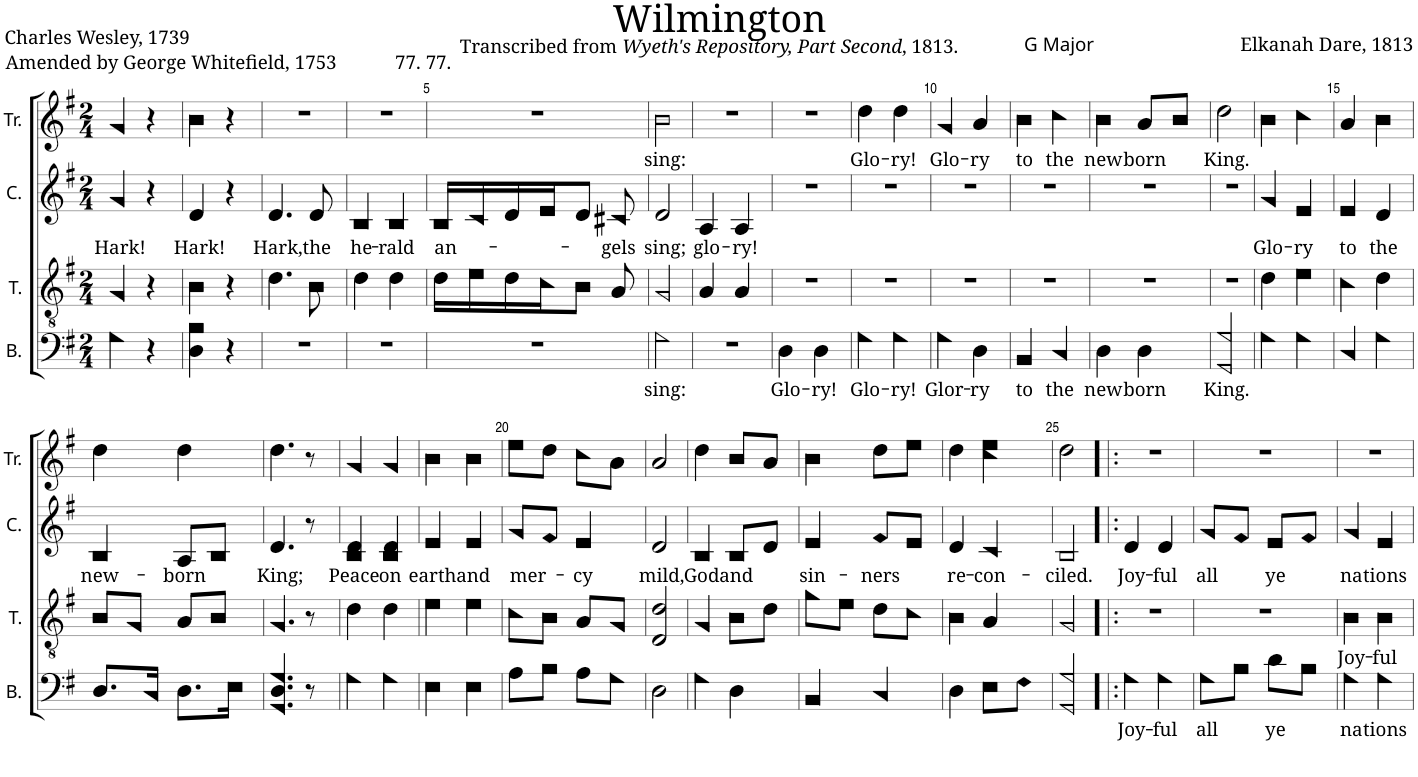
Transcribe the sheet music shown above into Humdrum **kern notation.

**kern	**text	**kern	**text	**kern	**text	**kern	**text
*part4	*part4	*part3	*part3	*part2	*part2	*part1	*part1
*staff4	*staff4	*staff3	*staff3	*staff2	*staff2	*staff1	*staff1
*I"B.	*	*I"T.	*	*I"C.	*	*I"Tr.	*
*I'B.	*	*I'T.	*	*I'C.	*	*I'Tr.	*
*clefF4	*	*clefGv2	*	*clefG2	*	*clefG2	*
*k[f#]	*	*k[f#]	*	*k[f#]	*	*k[f#]	*
*M2/4	*	*M2/4	*	*M2/4	*	*M2/4	*
=1	=1	=1	=1	=1	=1	=1	=1
!	!	!	!	!	!LO:LY:b	!	!
4G!\	.	4G!/	.	4g!/	Hark!	4g!/	.
4r	.	4r	.	4r	.	4r	.
=2	=2	=2	=2	=2	=2	=2	=2
!	!	!	!	!	!LO:LY:b	!	!
4D!\ 4B!\	.	4B!\	.	4d!/	Hark!	4b!\	.
4r	.	4r	.	4r	.	4r	.
=3	=3	=3	=3	=3	=3	=3	=3
!	!	!	!	!	!LO:LY:b	!	!
2r	.	4.d!\	.	4.d!/	Hark,	2r	.
!	!	!	!	!	!LO:LY:b	!	!
.	.	8B!\	.	8d!/	the	.	.
=4	=4	=4	=4	=4	=4	=4	=4
!	!	!	!	!	!LO:LY:b	!	!
2r	.	4d!\	.	4B!/	he-	2r	.
!	!	!	!	!	!LO:LY:b	!	!
.	.	4d!\	.	4B!/	-rald	.	.
=5	=5	=5	=5	=5	=5	=5	=5
!	!	!	!	!	!LO:LY:b	!	!
2r	.	16d!\LL	.	16B!/LL	an-	2r	.
.	.	16e!\	.	16c!/	.	.	.
.	.	16d!\	.	16d!/	.	.	.
.	.	16c!\J	.	16e!/J	.	.	.
.	.	8B!\J	.	8d!/J	.	.	.
!	!	!	!	!	!LO:LY:b	!	!
.	.	8A!/	.	8c#X!/	-gels	.	.
=6	=6	=6	=6	=6	=6	=6	=6
!	!LO:LY:b	!	!	!	!LO:LY:b	!	!LO:LY:b
2G!\	sing:	2G!/	.	2d!/	sing;	2b!\	sing:
=7	=7	=7	=7	=7	=7	=7	=7
!	!	!	!	!	!LO:LY:b	!	!
2r	.	4A!/	.	4A!/	glo-	2r	.
!	!	!	!	!	!LO:LY:b	!	!
.	.	4A!/	.	4A!/	-ry!	.	.
=8	=8	=8	=8	=8	=8	=8	=8
!	!LO:LY:b	!	!	!	!	!	!
4D!\	Glo-	2r	.	2r	.	2r	.
!	!LO:LY:b	!	!	!	!	!	!
4D!\	-ry!	.	.	.	.	.	.
=9	=9	=9	=9	=9	=9	=9	=9
!	!LO:LY:b	!	!	!	!	!	!LO:LY:b
4G!\	Glo-	2r	.	2r	.	4dd!\	Glo-
!	!LO:LY:b	!	!	!	!	!	!LO:LY:b
4G!\	-ry!	.	.	.	.	4dd!\	-ry!
=10	=10	=10	=10	=10	=10	=10	=10
!	!LO:LY:b	!	!	!	!	!	!LO:LY:b
4G!\	Glor-	2r	.	2r	.	4g!/	Glo-
!	!LO:LY:b	!	!	!	!	!	!LO:LY:b
4D!\	-ry	.	.	.	.	4a!/	-ry
=11	=11	=11	=11	=11	=11	=11	=11
!	!LO:LY:b	!	!	!	!	!	!LO:LY:b
4BB!/	to	2r	.	2r	.	4b!\	to
!	!LO:LY:b	!	!	!	!	!	!LO:LY:b
4C!/	the	.	.	.	.	4cc!\	the
=12	=12	=12	=12	=12	=12	=12	=12
!	!LO:LY:b	!	!	!	!	!	!LO:LY:b
4D!\	new-	2r	.	2r	.	4b!\	new-
!	!LO:LY:b	!	!	!	!	!	!LO:LY:b
4D!\	-born	.	.	.	.	8a!/L	-born
.	.	.	.	.	.	8b!/J	.
=13	=13	=13	=13	=13	=13	=13	=13
!	!LO:LY:b	!	!	!	!	!	!LO:LY:b
2GG!/ 2G!/	King.	2r	.	2r	.	2dd!\	King.
=14	=14	=14	=14	=14	=14	=14	=14
!	!	!	!	!	!LO:LY:b	!	!
4G!\	.	4d!\	.	4g!/	Glo-	4b!\	.
!	!	!	!	!	!LO:LY:b	!	!
4G!\	.	4e!\	.	4e!/	-ry	4cc!\	.
=15	=15	=15	=15	=15	=15	=15	=15
!	!	!	!	!	!LO:LY:b	!	!
4C!/	.	4c!\	.	4e!/	to	4a!/	.
!	!	!	!	!	!LO:LY:b	!	!
4G!\	.	4d!\	.	4d!/	the	4b!\	.
!!LO:LB:g=z
=16	=16	=16	=16	=16	=16	=16	=16
!	!	!	!	!	!LO:LY:b	!	!
8.D!/L	.	8B!/L	.	4B!/	new-	4dd!\	.
.	.	8G!/J	.	.	.	.	.
16C!/Jk	.	.	.	.	.	.	.
!	!	!	!	!	!LO:LY:b	!	!
8.D!\L	.	8A!/L	.	8A!/L	-born	4dd!\	.
.	.	8B!/J	.	8B!/J	.	.	.
16E!\Jk	.	.	.	.	.	.	.
=17	=17	=17	=17	=17	=17	=17	=17
!	!	!	!	!	!LO:LY:b	!	!
4.GG!/ 4.D!/ 4.G!/	.	4.G!/	.	4.d!/	King;	4.dd!\	.
8r	.	8r	.	8r	.	8r	.
=18	=18	=18	=18	=18	=18	=18	=18
!	!	!	!	!	!LO:LY:b	!	!
4G!\	.	4d!\	.	4B!/ 4d!/	Peace	4g!/	.
!	!	!	!	!	!LO:LY:b	!	!
4G!\	.	4d!\	.	4B!/ 4d!/	on	4g!/	.
=19	=19	=19	=19	=19	=19	=19	=19
!	!	!	!	!	!LO:LY:b	!	!
4E!\	.	4e!\	.	4e!/	earth	4b!\	.
!	!	!	!	!	!LO:LY:b	!	!
4E!\	.	4e!\	.	4e!/	and	4b!\	.
=20	=20	=20	=20	=20	=20	=20	=20
!	!	!	!	!	!LO:LY:b	!	!
8A!\L	.	8c!\L	.	8g!/L	mer-	8ee!\L	.
8B!\J	.	8B!\J	.	8f#!/J	.	8dd!\J	.
!	!	!	!	!	!LO:LY:b	!	!
8A!\L	.	8A!/L	.	4e!/	-cy	8cc!\L	.
8G!\J	.	8G!/J	.	.	.	8a!\J	.
=21	=21	=21	=21	=21	=21	=21	=21
!	!	!	!	!	!LO:LY:b	!	!
2D!\	.	2D!/ 2d!/	.	2d!/	mild,	2a!/	.
=22	=22	=22	=22	=22	=22	=22	=22
!	!	!	!	!	!LO:LY:b	!	!
4G!\	.	4G!/	.	4B!/	God	4dd!\	.
!	!	!	!	!	!LO:LY:b	!	!
4D!\	.	8B!\L	.	8B!/L	and	8b!/L	.
.	.	8d!\J	.	8d!/J	.	8a!/J	.
=23	=23	=23	=23	=23	=23	=23	=23
!	!	!	!	!	!LO:LY:b	!	!
4BB!/	.	8g!\L	.	4e!/	sin-	4b!\	.
.	.	8e!\J	.	.	.	.	.
!	!	!	!	!	!LO:LY:b	!	!
4C!/	.	8d!\L	.	8f#!/L	-ners	8dd!\L	.
.	.	8c!\J	.	8e!/J	.	8ee!\J	.
=24	=24	=24	=24	=24	=24	=24	=24
!	!	!	!	!	!LO:LY:b	!	!
4D!\	.	4B!\	.	4d!/	re-	4dd!\	.
!	!	!	!	!	!LO:LY:b	!	!
8E!\L	.	4A!/	.	4c!/	-con-	4cc!\ 4ee!\	.
8F#!\J	.	.	.	.	.	.	.
=25	=25	=25	=25	=25	=25	=25	=25
!	!	!	!	!	!LO:LY:b	!	!
2GG!/ 2G!/	.	2G!/	.	2B!/	-ciled.	2dd!\	.
=26!|:	=26!|:	=26!|:	=26!|:	=26!|:	=26!|:	=26!|:	=26!|:
!	!LO:LY:b	!	!	!	!LO:LY:b	!	!
4G!\	Joy-	2r	.	4d!/	Joy-	2r	.
!	!LO:LY:b	!	!	!	!LO:LY:b	!	!
4G!\	-ful	.	.	4d!/	-ful	.	.
=27	=27	=27	=27	=27	=27	=27	=27
!	!LO:LY:b	!	!	!	!LO:LY:b	!	!
8G!\L	all	2r	.	8g!/L	all	2r	.
8B!\J	.	.	.	8f#!/J	.	.	.
!	!LO:LY:b	!	!	!	!LO:LY:b	!	!
8d!\L	ye	.	.	8e!/L	ye	.	.
8B!\J	.	.	.	8f#!/J	.	.	.
=28	=28	=28	=28	=28	=28	=28	=28
!	!LO:LY:b	!	!LO:LY:b	!	!LO:LY:b	!	!
4G!\	na-	4B!\	Joy-	4g!/	na-	2r	.
!	!LO:LY:b	!	!LO:LY:b	!	!LO:LY:b	!	!
4G!\	-tions	4B!\	-ful	4e!/	-tions	.	.
=	=	=	=	=	=	=	=
*-	*-	*-	*-	*-	*-	*-	*-
